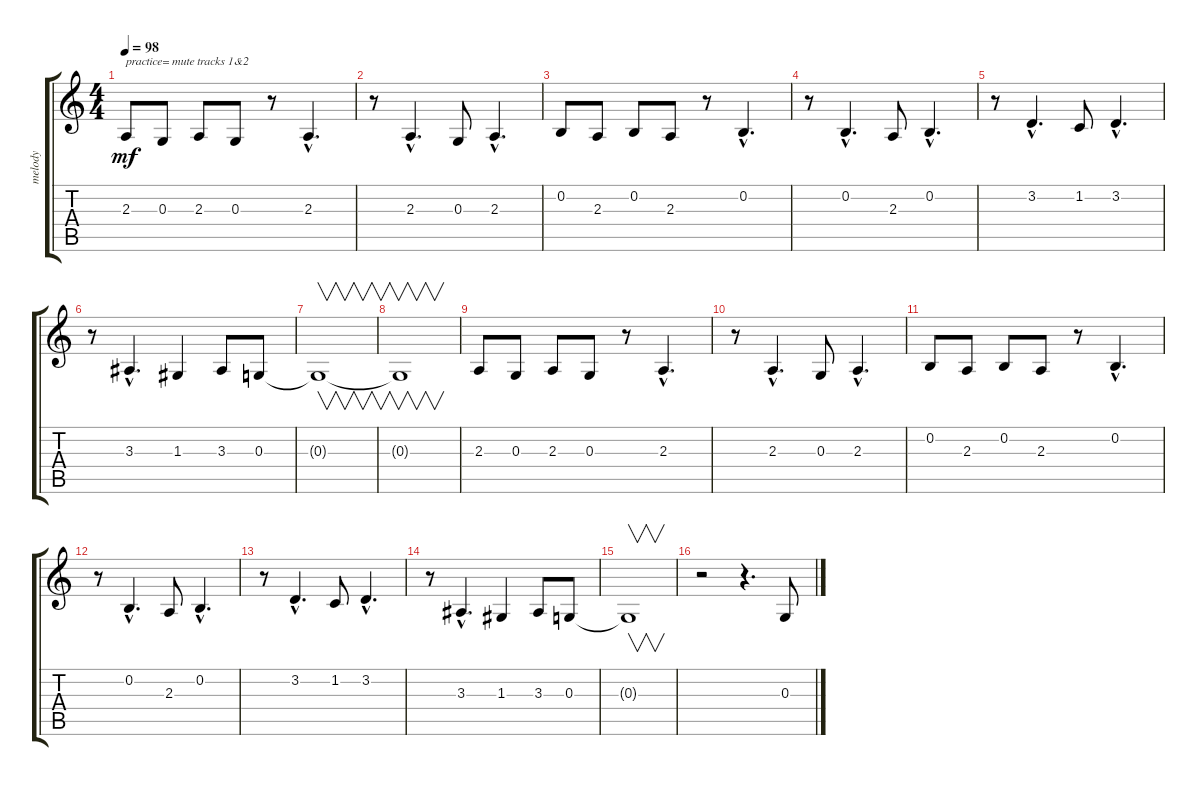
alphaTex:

\track ("melody" "melody") {instrument electricpiano1}
\staff {score tabs}
\tuning (E4 B3 G3 D3 A2 E2) {hide}
\ts (4 4)
\tempo 98
\clef g2
\ks c
2.3.8{txt "practice= mute tracks 1&2" dy mf volume 8 balance 2 instrument electricpiano1} 0.3.8 2.3.8 0.3.8 r.8 2.3{hac}.4{d} |
r.8 2.3{hac}.4{d} 0.3.8 2.3{hac}.4{d} |
0.2.8 2.3.8 0.2.8 2.3.8 r.8 0.2{hac}.4{d} |
r.8 0.2{hac}.4{d} 2.3.8 0.2{hac}.4{d} |
r.8 3.2{hac}.4{d} 1.2.8 3.2{hac}.4{d} |
r.8 3.3{hac}.4{d} 1.3.4 3.3.8 0.3.8 |
0.3{t}.1{v} |
0.3{t}.1{v} |
2.3.8 0.3.8 2.3.8 0.3.8 r.8 2.3{hac}.4{d} |
r.8 2.3{hac}.4{d} 0.3.8 2.3{hac}.4{d} |
0.2.8 2.3.8 0.2.8 2.3.8 r.8 0.2{hac}.4{d} |
r.8 0.2{hac}.4{d} 2.3.8 0.2{hac}.4{d} |
r.8 3.2{hac}.4{d} 1.2.8 3.2{hac}.4{d} |
r.8 3.3{hac}.4{d} 1.3.4 3.3.8 0.3.8 |
0.3{t}.1{v} |
r.2 r.4{d} 0.3.8
